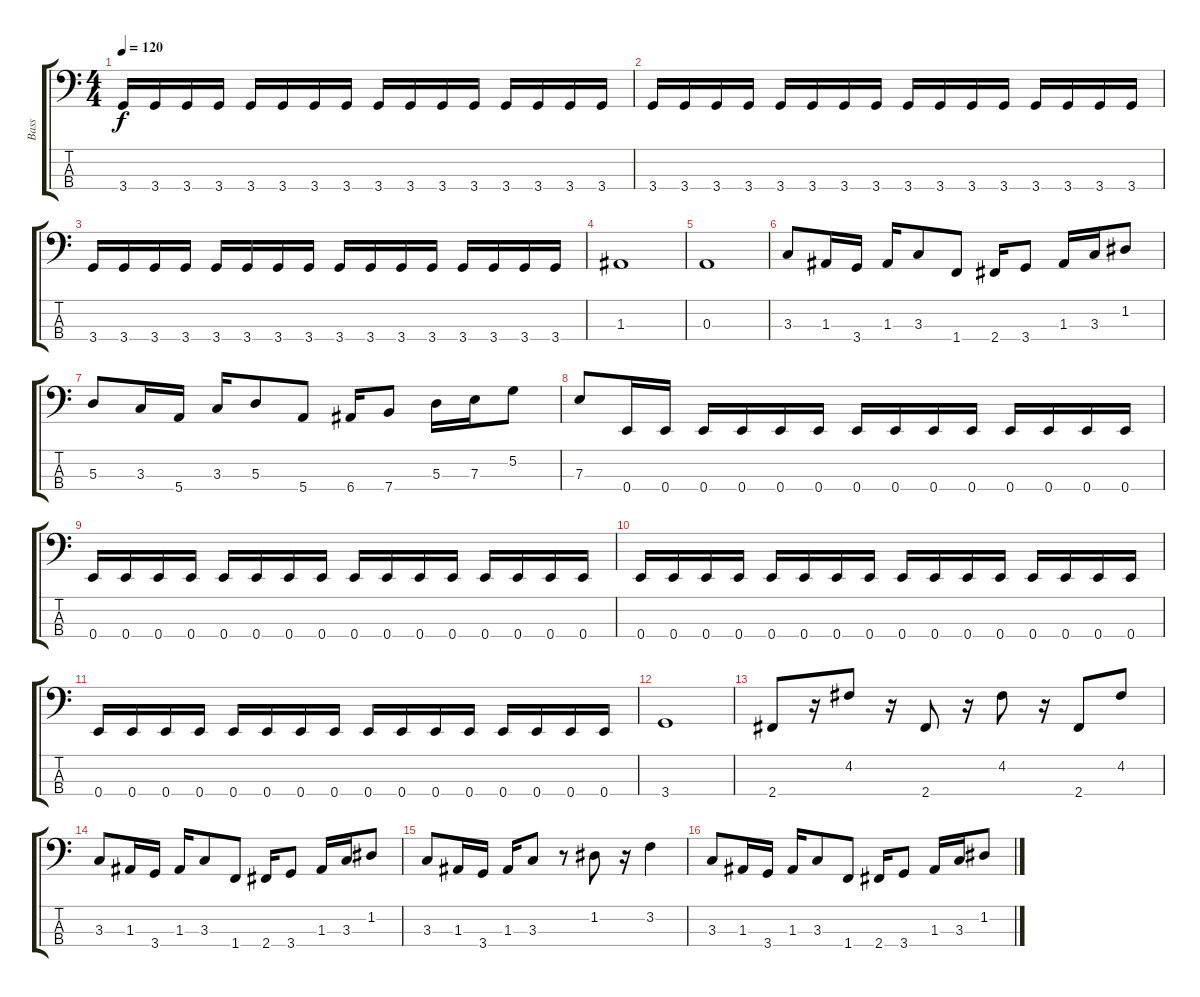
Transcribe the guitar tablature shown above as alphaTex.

\track ("Bass" "Bass") {instrument electricbassfinger}
\staff {score tabs}
\tuning (G2 D2 A1 E1) {hide}
\ts (4 4)
\tempo 120
\clef f4
\ks c
3.4.16{dy f} 3.4.16 3.4.16 3.4.16 3.4.16 3.4.16 3.4.16 3.4.16 3.4.16 3.4.16 3.4.16 3.4.16 3.4.16 3.4.16 3.4.16 3.4.16 |
3.4.16 3.4.16 3.4.16 3.4.16 3.4.16 3.4.16 3.4.16 3.4.16 3.4.16 3.4.16 3.4.16 3.4.16 3.4.16 3.4.16 3.4.16 3.4.16 |
3.4.16 3.4.16 3.4.16 3.4.16 3.4.16 3.4.16 3.4.16 3.4.16 3.4.16 3.4.16 3.4.16 3.4.16 3.4.16 3.4.16 3.4.16 3.4.16 |
1.3.1 |
0.3.1 |
3.3.8 1.3.16 3.4.16 1.3.16 3.3.8 1.4.8 2.4.16 3.4.8 1.3.16 3.3.16 1.2.8 |
5.3.8 3.3.16 5.4.16 3.3.16 5.3.8 5.4.8 6.4.16 7.4.8 5.3.16 7.3.16 5.2.8 |
7.3.8 0.4.16 0.4.16 0.4.16 0.4.16 0.4.16 0.4.16 0.4.16 0.4.16 0.4.16 0.4.16 0.4.16 0.4.16 0.4.16 0.4.16 |
0.4.16 0.4.16 0.4.16 0.4.16 0.4.16 0.4.16 0.4.16 0.4.16 0.4.16 0.4.16 0.4.16 0.4.16 0.4.16 0.4.16 0.4.16 0.4.16 |
0.4.16 0.4.16 0.4.16 0.4.16 0.4.16 0.4.16 0.4.16 0.4.16 0.4.16 0.4.16 0.4.16 0.4.16 0.4.16 0.4.16 0.4.16 0.4.16 |
0.4.16 0.4.16 0.4.16 0.4.16 0.4.16 0.4.16 0.4.16 0.4.16 0.4.16 0.4.16 0.4.16 0.4.16 0.4.16 0.4.16 0.4.16 0.4.16 |
3.4.1 |
2.4.8 r.16 4.2.8 r.16 2.4.8 r.16 4.2.8 r.16 2.4.8 4.2.8 |
3.3.8 1.3.16 3.4.16 1.3.16 3.3.8 1.4.8 2.4.16 3.4.8 1.3.16 3.3.16 1.2.8 |
3.3.8 1.3.16 3.4.16 1.3.16 3.3.8 r.8 1.2.8 r.16 3.2.4 |
3.3.8 1.3.16 3.4.16 1.3.16 3.3.8 1.4.8 2.4.16 3.4.8 1.3.16 3.3.16 1.2.8
